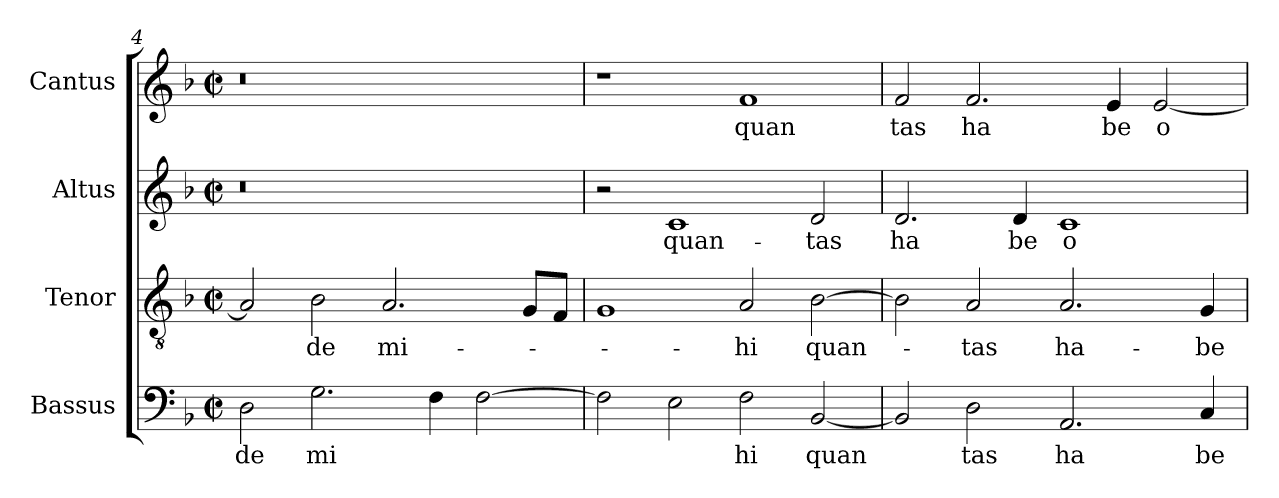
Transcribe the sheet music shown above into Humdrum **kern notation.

**kern	**text	**kern	**text	**kern	**text	**kern	**text
*part4	*part4	*part3	*part3	*part2	*part2	*part1	*part1
*staff4	*staff4	*staff3	*staff3	*staff2	*staff2	*staff1	*staff1
*I"Bassus	*	*I"Tenor	*	*I"Altus	*	*I"Cantus	*
*clefF4	*	*clefGv2	*	*clefG2	*	*clefG2	*
*k[b-]	*	*k[b-]	*	*k[b-]	*	*k[b-]	*
*F:	*	*F:	*	*F:	*	*F:	*
*M2/2	*	*M2/2	*	*M2/2	*	*M2/2	*
*met(c|)	*	*met(c|)	*	*met(c|)	*	*met(c|)	*
=4	=4	=4	=4	=4	=4	=4	=4
!	!LO:LY:b:cj	!	!	!	!	!	!
2D\	de	2A/]	.	0r	.	0r	.
!	!LO:LY:b	!	!LO:LY:b:cj	!	!	!	!
2.G\	mi	2B-\	-de	.	.	.	.
!	!	!	!LO:LY:b	!	!	!	!
.	.	2.A/	mi-	.	.	.	.
4F\	.	.	.	.	.	.	.
[>2F\	.	.	.	.	.	.	.
.	.	8G/L	.	.	.	.	.
.	.	8F/J	.	.	.	.	.
=5	=5	=5	=5	=5	=5	=5	=5
2F\]	.	1G	.	2r	.	1r	.
!	!	!	!	!	!LO:LY:b:cj	!	!
2E\	.	.	.	1c	quan-	.	.
!	!LO:LY:b:cj	!	!LO:LY:b:cj	!	!	!	!LO:LY:b:cj
2F\	hi	2A/	-hi	.	.	1f	quan
!	!LO:LY:b	!	!LO:LY:b	!	!LO:LY:b:cj	!	!
[>2BB-/	quan	[>2B-\	quan-	2d/	-tas	.	.
!!LO:LB:g=z
=6	=6	=6	=6	=6	=6	=6	=6
!	!	!	!	!	!LO:LY:b:cj	!	!LO:LY:b:cj
2BB-/]	.	2B-\]	.	2.d/	ha	2f/	tas
!	!LO:LY:b:cj	!	!LO:LY:b:cj	!	!	!	!LO:LY:b:cj
2D\	tas	2A/	-tas	.	.	2.f/	ha
!	!	!	!	!	!LO:LY:b:cj	!	!
.	.	.	.	4d/	be	.	.
!	!LO:LY:b:cj	!	!LO:LY:b:cj	!	!LO:LY:b:cj	!	!
2.AA/	ha	2.A/	ha-	1c	o	.	.
!	!	!	!	!	!	!	!LO:LY:b:cj
.	.	.	.	.	.	4e/	be
!	!	!	!	!	!	!	!LO:LY:b:cj
.	.	.	.	.	.	[<2e/	o
!	!LO:LY:b:cj	!	!LO:LY:b:cj	!	!	!	!
4C/	be	4G/	-be-	.	.	.	.
=	=	=	=	=	=	=	=
*-	*-	*-	*-	*-	*-	*-	*-
